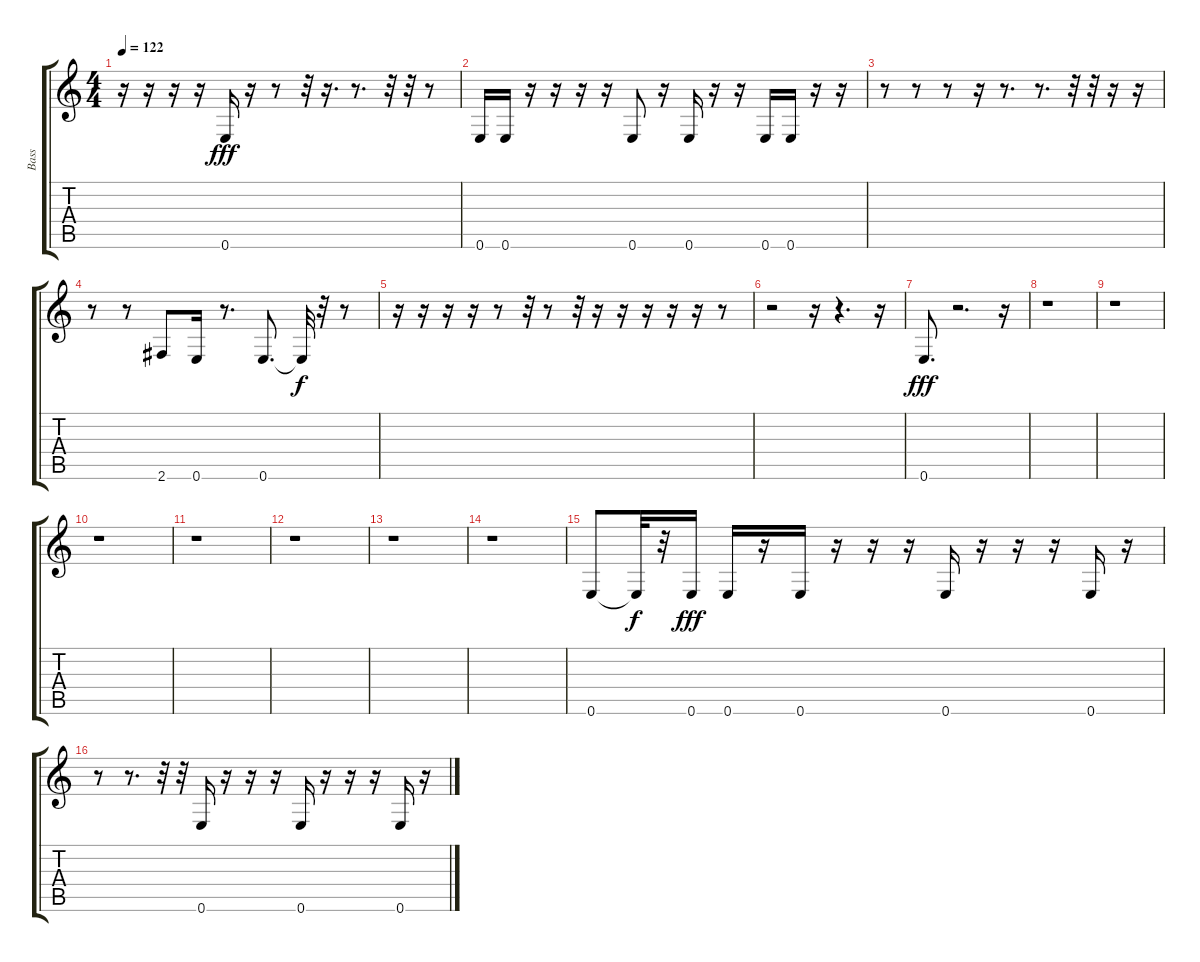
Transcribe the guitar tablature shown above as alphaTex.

\track ("Bass" "Bass") {instrument synthbass2}
\staff {score tabs}
\tuning (E4 B3 G3 D3 A2 E2) {hide}
\ts (4 4)
\tempo 122
\clef g2
\ks c
r.16{dy f} r.16 r.16 r.16 0.6.16{dy fff} r.16 r.8 r.32 r.16{d} r.8{d} r.32 r.32 r.8 |
0.6.16 0.6.16 r.16 r.16 r.16 r.16 0.6.8 r.16 0.6.16 r.16 r.16 0.6.16 0.6.16 r.16 r.16 |
r.8 r.8 r.8 r.16 r.8{d} r.8{d} r.32 r.32 r.16 r.16 |
r.8 r.8 2.6.8 0.6.16 r.8{d} 0.6.8{d} 0.6{t}.32{dy f} r.32 r.8 |
r.16 r.16 r.16 r.16 r.8 r.32 r.8 r.32 r.16 r.16 r.16 r.16 r.16 r.8 |
r.2 r.16 r.4{d} r.16 |
0.6.8{d dy fff} r.2{d} r.16 |
r.1 |
r.1 |
r.1 |
r.1 |
r.1 |
r.1 |
r.1 |
0.6.8 0.6{t}.32{dy f} r.32 0.6.16{dy fff} 0.6.16 r.16 0.6.16 r.16 r.16 r.16 0.6.16 r.16 r.16 r.16 0.6.16 r.16 |
r.8 r.8{d} r.32 r.32 0.6.16 r.16 r.16 r.16 0.6.16 r.16 r.16 r.16 0.6.16 r.16
